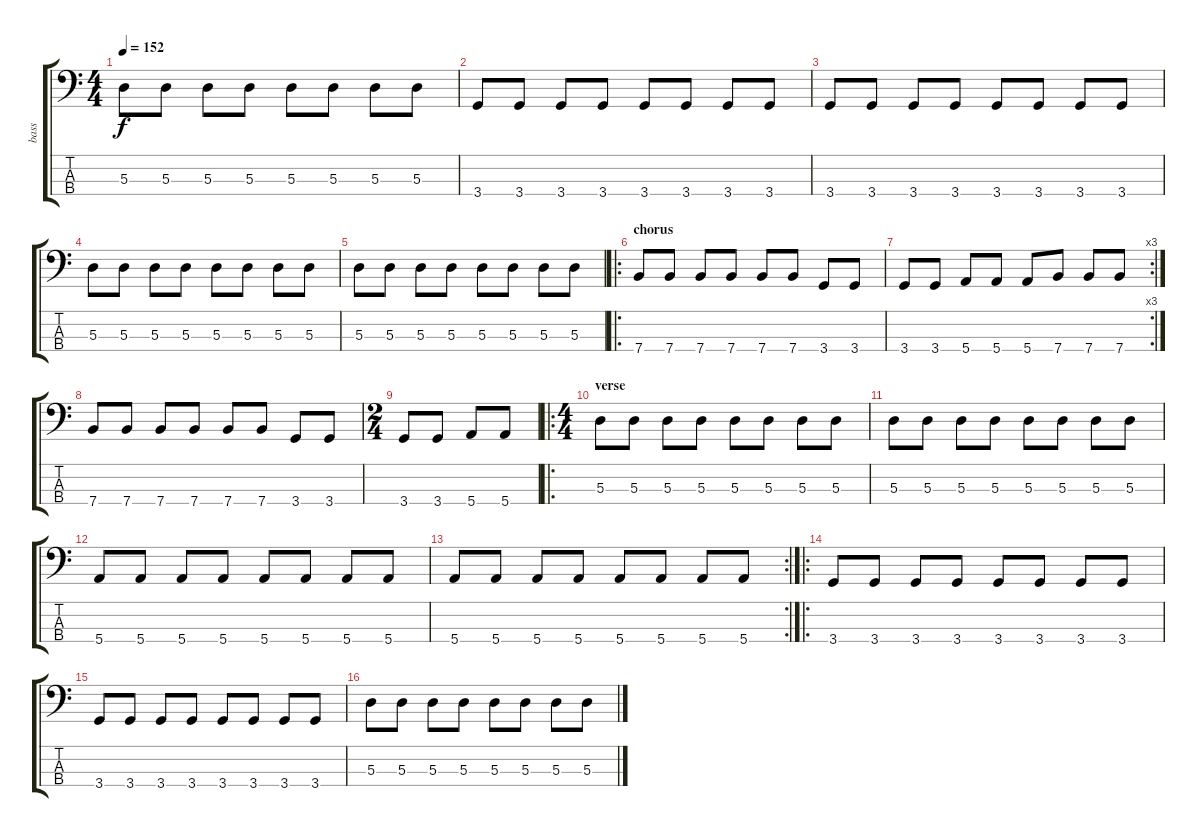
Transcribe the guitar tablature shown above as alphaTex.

\track ("bass" "bass") {instrument electricbasspick}
\staff {score tabs}
\tuning (G2 D2 A1 E1) {hide}
\ts (4 4)
\tempo 152
\clef f4
\ks c
5.3.8{dy f} 5.3.8 5.3.8 5.3.8 5.3.8 5.3.8 5.3.8 5.3.8 |
3.4.8 3.4.8 3.4.8 3.4.8 3.4.8 3.4.8 3.4.8 3.4.8 |
3.4.8 3.4.8 3.4.8 3.4.8 3.4.8 3.4.8 3.4.8 3.4.8 |
5.3.8 5.3.8 5.3.8 5.3.8 5.3.8 5.3.8 5.3.8 5.3.8 |
5.3.8 5.3.8 5.3.8 5.3.8 5.3.8 5.3.8 5.3.8 5.3.8 |
\ro
\section ("" "chorus")
7.4.8 7.4.8 7.4.8 7.4.8 7.4.8 7.4.8 3.4.8 3.4.8 |
\rc 3
3.4.8 3.4.8 5.4.8 5.4.8 5.4.8 7.4.8 7.4.8 7.4.8 |
7.4.8 7.4.8 7.4.8 7.4.8 7.4.8 7.4.8 3.4.8 3.4.8 |
\ts (2 4)
3.4.8 3.4.8 5.4.8 5.4.8 |
\ro
\ts (4 4)
\section ("" "verse")
5.3.8 5.3.8 5.3.8 5.3.8 5.3.8 5.3.8 5.3.8 5.3.8 |
5.3.8 5.3.8 5.3.8 5.3.8 5.3.8 5.3.8 5.3.8 5.3.8 |
5.4.8 5.4.8 5.4.8 5.4.8 5.4.8 5.4.8 5.4.8 5.4.8 |
\rc 2
5.4.8 5.4.8 5.4.8 5.4.8 5.4.8 5.4.8 5.4.8 5.4.8 |
\ro
3.4.8 3.4.8 3.4.8 3.4.8 3.4.8 3.4.8 3.4.8 3.4.8 |
3.4.8 3.4.8 3.4.8 3.4.8 3.4.8 3.4.8 3.4.8 3.4.8 |
5.3.8 5.3.8 5.3.8 5.3.8 5.3.8 5.3.8 5.3.8 5.3.8
